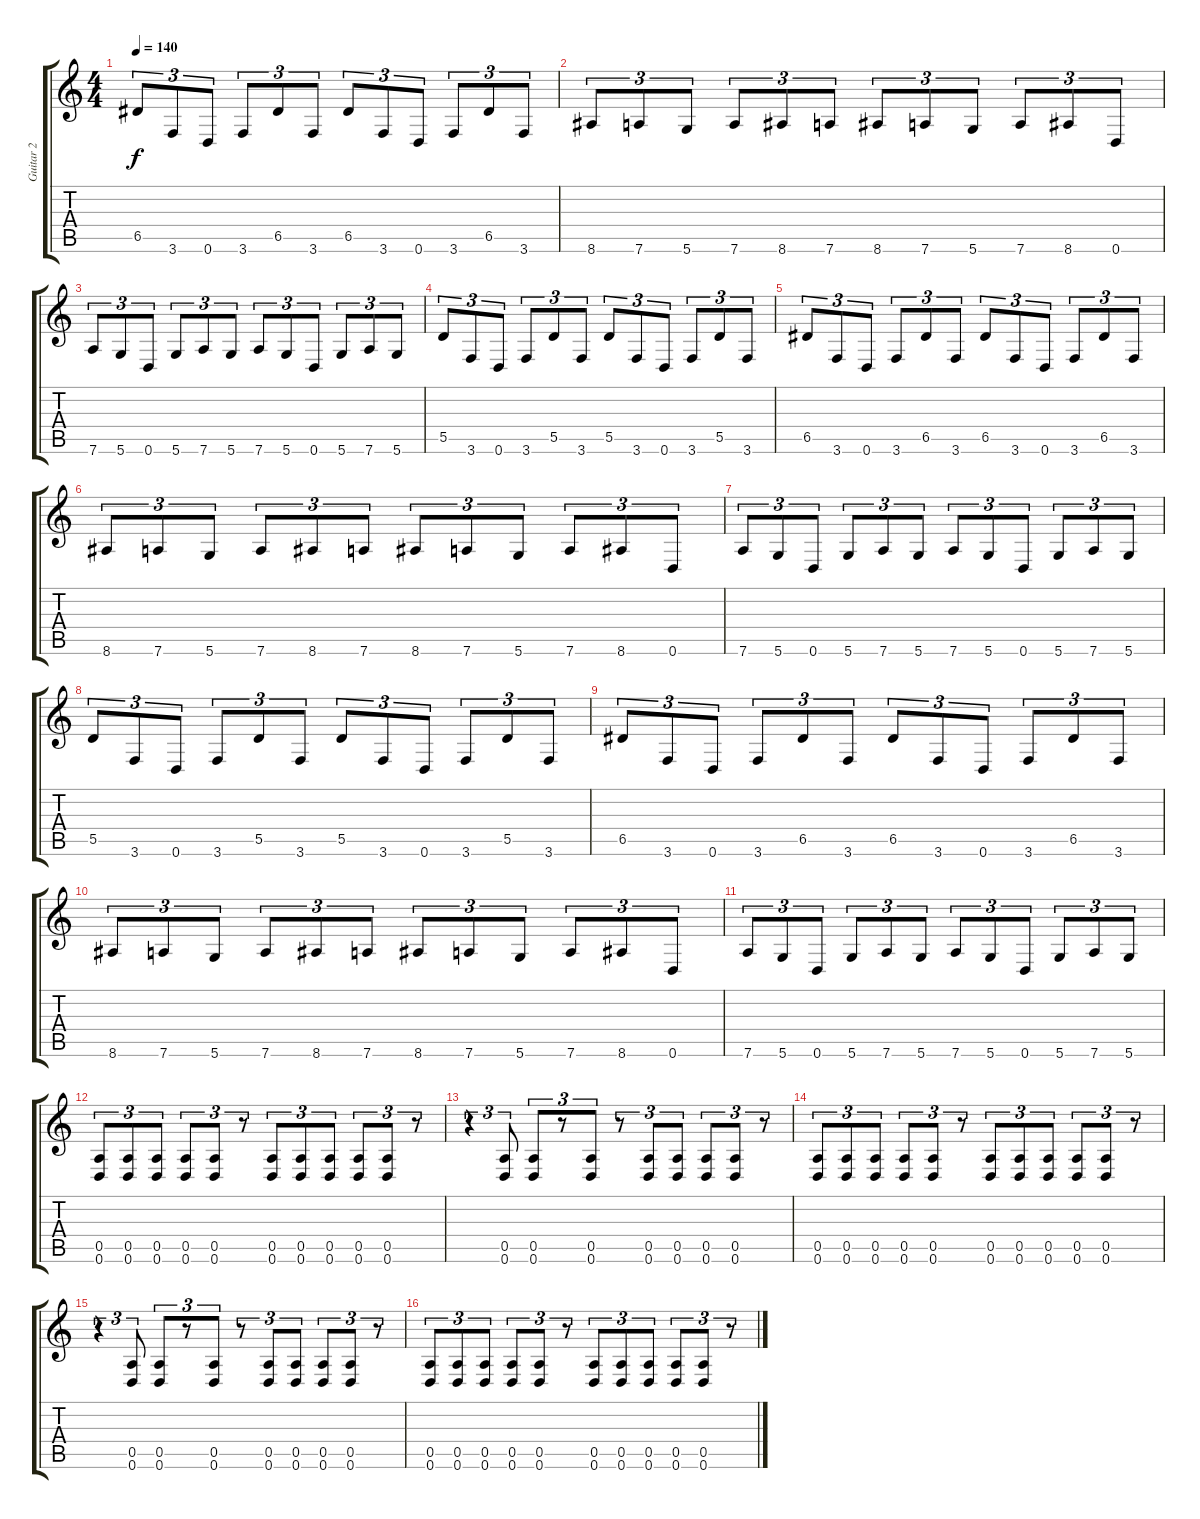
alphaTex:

\track ("Guitar 2" "Guitar 2") {instrument distortionguitar}
\staff {score tabs}
\tuning (E4 B3 G3 D3 A2 D2) {hide}
\ts (4 4)
\tempo 140
\clef g2
\ks c
6.5.8{tu (3 2) dy f} 3.6.8{tu (3 2)} 0.6.8{tu (3 2)} 3.6.8{tu (3 2)} 6.5.8{tu (3 2)} 3.6.8{tu (3 2)} 6.5.8{tu (3 2)} 3.6.8{tu (3 2)} 0.6.8{tu (3 2)} 3.6.8{tu (3 2)} 6.5.8{tu (3 2)} 3.6.8{tu (3 2)} |
8.6.8{tu (3 2)} 7.6.8{tu (3 2)} 5.6.8{tu (3 2)} 7.6.8{tu (3 2)} 8.6.8{tu (3 2)} 7.6.8{tu (3 2)} 8.6.8{tu (3 2)} 7.6.8{tu (3 2)} 5.6.8{tu (3 2)} 7.6.8{tu (3 2)} 8.6.8{tu (3 2)} 0.6.8{tu (3 2)} |
7.6.8{tu (3 2)} 5.6.8{tu (3 2)} 0.6.8{tu (3 2)} 5.6.8{tu (3 2)} 7.6.8{tu (3 2)} 5.6.8{tu (3 2)} 7.6.8{tu (3 2)} 5.6.8{tu (3 2)} 0.6.8{tu (3 2)} 5.6.8{tu (3 2)} 7.6.8{tu (3 2)} 5.6.8{tu (3 2)} |
5.5.8{tu (3 2)} 3.6.8{tu (3 2)} 0.6.8{tu (3 2)} 3.6.8{tu (3 2)} 5.5.8{tu (3 2)} 3.6.8{tu (3 2)} 5.5.8{tu (3 2)} 3.6.8{tu (3 2)} 0.6.8{tu (3 2)} 3.6.8{tu (3 2)} 5.5.8{tu (3 2)} 3.6.8{tu (3 2)} |
6.5.8{tu (3 2)} 3.6.8{tu (3 2)} 0.6.8{tu (3 2)} 3.6.8{tu (3 2)} 6.5.8{tu (3 2)} 3.6.8{tu (3 2)} 6.5.8{tu (3 2)} 3.6.8{tu (3 2)} 0.6.8{tu (3 2)} 3.6.8{tu (3 2)} 6.5.8{tu (3 2)} 3.6.8{tu (3 2)} |
8.6.8{tu (3 2)} 7.6.8{tu (3 2)} 5.6.8{tu (3 2)} 7.6.8{tu (3 2)} 8.6.8{tu (3 2)} 7.6.8{tu (3 2)} 8.6.8{tu (3 2)} 7.6.8{tu (3 2)} 5.6.8{tu (3 2)} 7.6.8{tu (3 2)} 8.6.8{tu (3 2)} 0.6.8{tu (3 2)} |
7.6.8{tu (3 2)} 5.6.8{tu (3 2)} 0.6.8{tu (3 2)} 5.6.8{tu (3 2)} 7.6.8{tu (3 2)} 5.6.8{tu (3 2)} 7.6.8{tu (3 2)} 5.6.8{tu (3 2)} 0.6.8{tu (3 2)} 5.6.8{tu (3 2)} 7.6.8{tu (3 2)} 5.6.8{tu (3 2)} |
5.5.8{tu (3 2)} 3.6.8{tu (3 2)} 0.6.8{tu (3 2)} 3.6.8{tu (3 2)} 5.5.8{tu (3 2)} 3.6.8{tu (3 2)} 5.5.8{tu (3 2)} 3.6.8{tu (3 2)} 0.6.8{tu (3 2)} 3.6.8{tu (3 2)} 5.5.8{tu (3 2)} 3.6.8{tu (3 2)} |
6.5.8{tu (3 2)} 3.6.8{tu (3 2)} 0.6.8{tu (3 2)} 3.6.8{tu (3 2)} 6.5.8{tu (3 2)} 3.6.8{tu (3 2)} 6.5.8{tu (3 2)} 3.6.8{tu (3 2)} 0.6.8{tu (3 2)} 3.6.8{tu (3 2)} 6.5.8{tu (3 2)} 3.6.8{tu (3 2)} |
8.6.8{tu (3 2)} 7.6.8{tu (3 2)} 5.6.8{tu (3 2)} 7.6.8{tu (3 2)} 8.6.8{tu (3 2)} 7.6.8{tu (3 2)} 8.6.8{tu (3 2)} 7.6.8{tu (3 2)} 5.6.8{tu (3 2)} 7.6.8{tu (3 2)} 8.6.8{tu (3 2)} 0.6.8{tu (3 2)} |
7.6.8{tu (3 2)} 5.6.8{tu (3 2)} 0.6.8{tu (3 2)} 5.6.8{tu (3 2)} 7.6.8{tu (3 2)} 5.6.8{tu (3 2)} 7.6.8{tu (3 2)} 5.6.8{tu (3 2)} 0.6.8{tu (3 2)} 5.6.8{tu (3 2)} 7.6.8{tu (3 2)} 5.6.8{tu (3 2)} |
(0.5 0.6).8{tu (3 2)} (0.5 0.6).8{tu (3 2)} (0.5 0.6).8{tu (3 2)} (0.5 0.6).8{tu (3 2)} (0.5 0.6).8{tu (3 2)} r.8{tu (3 2)} (0.5 0.6).8{tu (3 2)} (0.5 0.6).8{tu (3 2)} (0.5 0.6).8{tu (3 2)} (0.5 0.6).8{tu (3 2)} (0.5 0.6).8{tu (3 2)} r.8{tu (3 2)} |
r.4{tu (3 2)} (0.5 0.6).8{tu (3 2)} (0.5 0.6).8{tu (3 2)} r.8{tu (3 2)} (0.5 0.6).8{tu (3 2)} r.8{tu (3 2)} (0.5 0.6).8{tu (3 2)} (0.5 0.6).8{tu (3 2)} (0.5 0.6).8{tu (3 2)} (0.5 0.6).8{tu (3 2)} r.8{tu (3 2)} |
(0.5 0.6).8{tu (3 2)} (0.5 0.6).8{tu (3 2)} (0.5 0.6).8{tu (3 2)} (0.5 0.6).8{tu (3 2)} (0.5 0.6).8{tu (3 2)} r.8{tu (3 2)} (0.5 0.6).8{tu (3 2)} (0.5 0.6).8{tu (3 2)} (0.5 0.6).8{tu (3 2)} (0.5 0.6).8{tu (3 2)} (0.5 0.6).8{tu (3 2)} r.8{tu (3 2)} |
r.4{tu (3 2)} (0.5 0.6).8{tu (3 2)} (0.5 0.6).8{tu (3 2)} r.8{tu (3 2)} (0.5 0.6).8{tu (3 2)} r.8{tu (3 2)} (0.5 0.6).8{tu (3 2)} (0.5 0.6).8{tu (3 2)} (0.5 0.6).8{tu (3 2)} (0.5 0.6).8{tu (3 2)} r.8{tu (3 2)} |
(0.5 0.6).8{tu (3 2)} (0.5 0.6).8{tu (3 2)} (0.5 0.6).8{tu (3 2)} (0.5 0.6).8{tu (3 2)} (0.5 0.6).8{tu (3 2)} r.8{tu (3 2)} (0.5 0.6).8{tu (3 2)} (0.5 0.6).8{tu (3 2)} (0.5 0.6).8{tu (3 2)} (0.5 0.6).8{tu (3 2)} (0.5 0.6).8{tu (3 2)} r.8{tu (3 2)}
